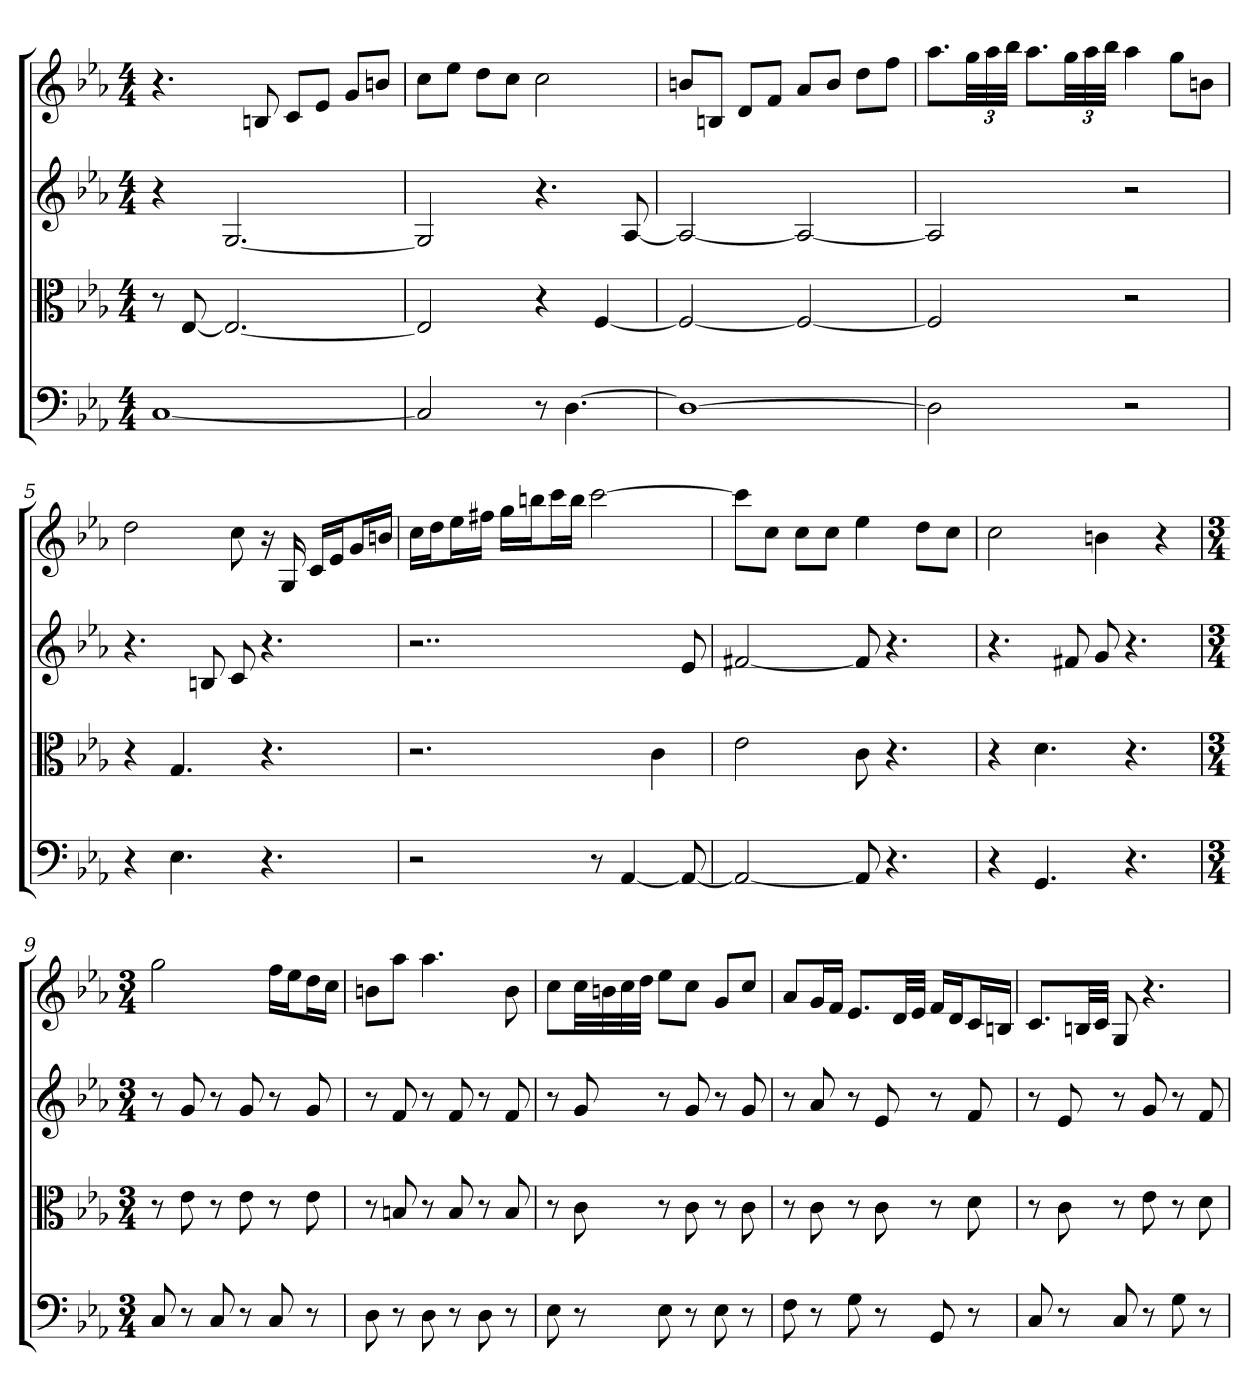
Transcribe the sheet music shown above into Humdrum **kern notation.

**kern	**kern	**kern	**kern
*part4	*part3	*part2	*part1
*staff4	*staff3	*staff2	*staff1
*clefF4	*clefC3	*	*
*k[b-e-a-]	*k[b-e-a-]	*k[b-e-a-]	*k[b-e-a-]
*c:	*c:	*c:	*c:
*M4/4	*M4/4	*M4/4	*M4/4
*MM50	*MM50	*MM50	*MM50
=	=	=	=
[1C	8r	4r	4.r
.	[8E-	.	.
.	2.E-_	[2.G	.
.	.	.	8Bn
.	.	.	8cL
.	.	.	8e-J
.	.	.	8gL
.	.	.	8bnJ
=2	=2	=2	=2
2C]	2E-]	2G]	8ccL
.	.	.	8ee-J
.	.	.	8ddL
.	.	.	8ccJ
8r	4r	4.r	2cc
[4.D	.	.	.
.	[4F	.	.
.	.	[8A-	.
=3	=3	=3	=3
1D_	2F_	2A-_	8bnL
.	.	.	8BnJ
.	.	.	8dL
.	.	.	8fJ
.	2F_	2A-_	8a-L
.	.	.	8bJ
.	.	.	8ddL
.	.	.	8ffJ
=4	=4	=4	=4
2D]	2F]	2A-]	8.aa-L
.	.	.	48ggLL
.	.	.	48aa-
.	.	.	48bb-JJJ
.	.	.	8.aa-L
.	.	.	48ggLL
.	.	.	48aa-
.	.	.	48bb-JJJ
2r	2r	2r	4aa-
.	.	.	8ggL
.	.	.	8bnJ
=5	=5	=5	=5
4r	4r	4.r	2dd
4.E-	4.G	.	.
.	.	8Bn	.
.	.	8c	8cc
4.r	4.r	4.r	16r
.	.	.	16G
.	.	.	16cLL
.	.	.	16e-J
.	.	.	16gL
.	.	.	16bnJJ
=6	=6	=6	=6
2r	2.r	2..r	16ccLL
.	.	.	16ddJ
.	.	.	16ee-L
.	.	.	16ff#XJJ
.	.	.	16ggLL
.	.	.	16bbnJ
.	.	.	16cccL
.	.	.	16bbJJ
8r	.	.	[2ccc
[4AA-	.	.	.
.	4c	.	.
8AA-_	.	8e-	.
=7	=7	=7	=7
2AA-_	2e-	[2f#X	8cccL]
.	.	.	8ccJ
.	.	.	8ccL
.	.	.	8ccJ
8AA-]	8c	8f#]	4ee-
4.r	4.r	4.r	.
.	.	.	8ddL
.	.	.	8ccJ
=8	=8	=8	=8
4r	4r	4.r	2cc
4.GG	4.d	.	.
.	.	8f#X	.
.	.	8g	4bn
4.r	4.r	4.r	.
.	.	.	4r
=9	=9	=9	=9
*M3/4	*M3/4	*M3/4	*M3/4
8C	8r	8r	2gg
8r	8e-	8g	.
8C	8r	8r	.
8r	8e-	8g	.
8C	8r	8r	16ffLL
.	.	.	16ee-J
8r	8e-	8g	16ddL
.	.	.	16ccJJ
=10	=10	=10	=10
8D	8r	8r	8bnL
8r	8Bn	8f	8aa-J
8D	8r	8r	4.aa-
8r	8B	8f	.
8D	8r	8r	.
8r	8B	8f	8b
=11	=11	=11	=11
8E-	8r	8r	8ccL
8r	8c	8g	32ccLL
.	.	.	32bn
.	.	.	32cc
.	.	.	32ddJJJ
8E-	8r	8r	8ee-L
8r	8c	8g	8ccJ
8E-	8r	8r	8gL
8r	8c	8g	8ccJ
=12	=12	=12	=12
8F	8r	8r	8a-L
8r	8c	8a-	16gL
.	.	.	16fJJ
8G	8r	8r	8.e-L
8r	8c	8e-	.
.	.	.	32dLL
.	.	.	32e-JJJ
8GG	8r	8r	16fLL
.	.	.	16dJ
8r	8d	8f	16cL
.	.	.	16BnJJ
=13	=13	=13	=13
8C	8r	8r	8.cL
8r	8c	8e-	.
.	.	.	32BnLL
.	.	.	32cJJJ
8C	8r	8r	8G
8r	8e-	8g	4.r
8G	8r	8r	.
8r	8d	8f	.
=	=	=	=
*-	*-	*-	*-
